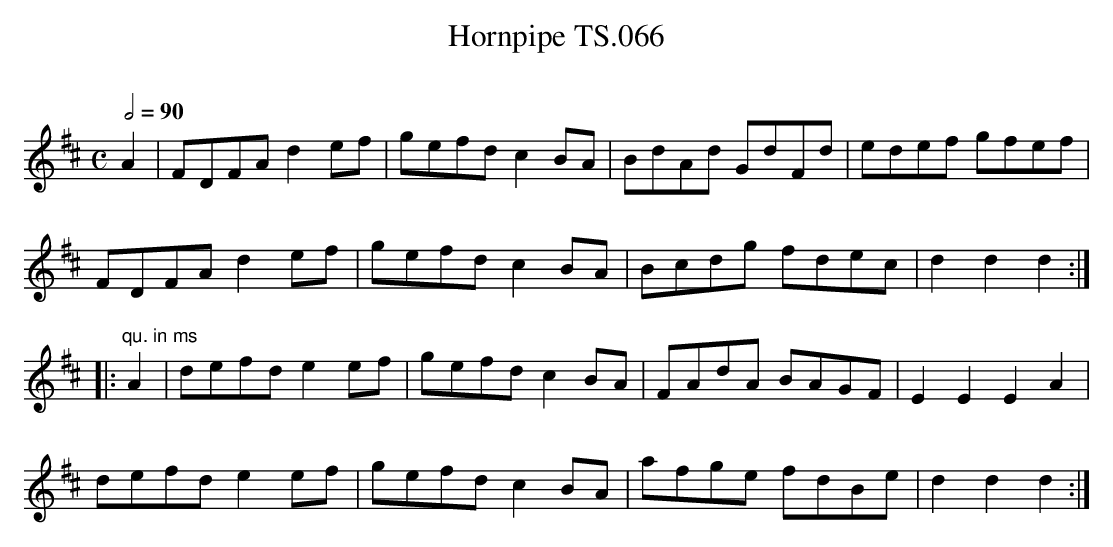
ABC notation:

X:1
T:Hornpipe TS.066
M:C
L:1/8
Q:1/2=90
O:
K:D
A2|FDFA d2ef|gefd c2BA|BdAd GdFd|edef gfef|
FDFA d2ef|gefdc2BA|Bcdg fdec|d2d2d2:|
|:"qu. in ms"A2|defd e2ef|gefd c2BA|FAdA BAGF|E2E2E2A2|
defd e2ef|gefdc2BA|afge fdBe|d2d2d2:|]
